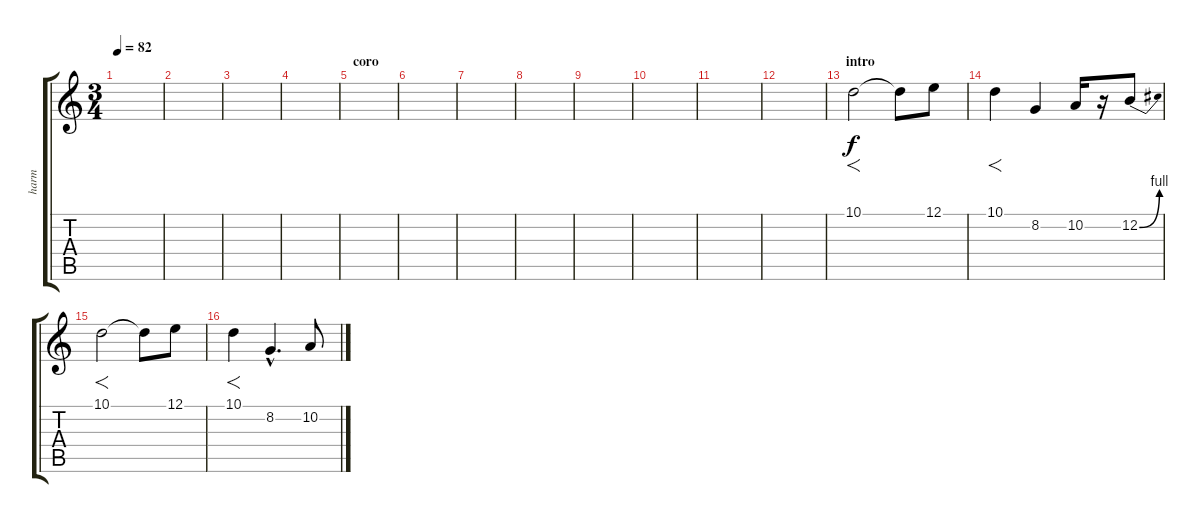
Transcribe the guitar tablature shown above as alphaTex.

\track ("harm" "harm") {instrument drawbarorgan}
\staff {score tabs}
\tuning (E4 B3 G3 D3 A2 E2) {hide}
\ts (3 4)
\tempo 82
\clef g2
\ks c
|
|
|
|
\section ("" "coro")
|
|
|
|
|
|
|
|
\section ("" "intro")
10.1.2{f} 10.1{t}.8 12.1.8 |
10.1.4{f} 8.2.4 10.2.16 r.16 12.2{be (bend 0 0 60 4)}.8 |
10.1.2{f} 10.1{t}.8 12.1.8 |
10.1.4{f} 8.2{hac}.4{d} 10.2.8
